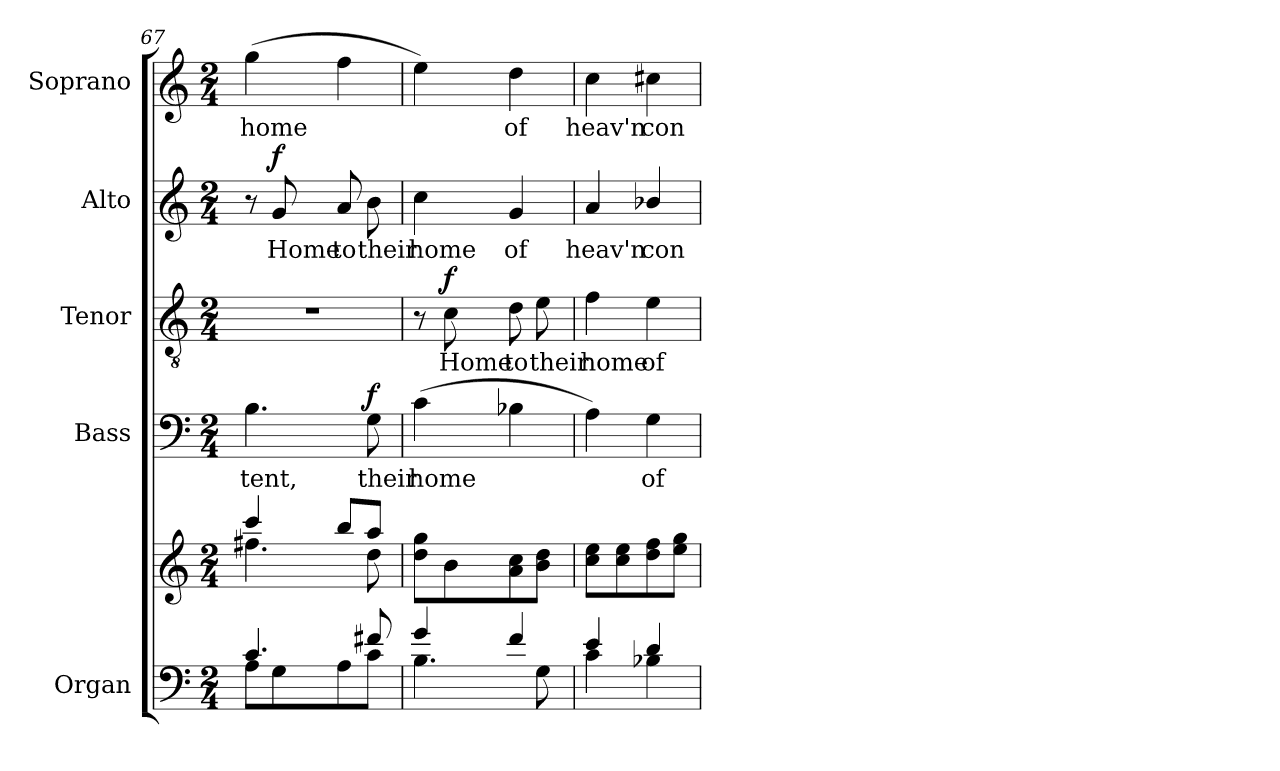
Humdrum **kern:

**kern	**kern	**kern	**text	**dynam	**kern	**text	**dynam	**kern	**text	**dynam	**kern	**text
*part5	*part5	*part4	*part4	*part4	*part3	*part3	*part3	*part2	*part2	*part2	*part1	*part1
*staff6	*staff5	*staff4	*staff4	*staff4	*staff3	*staff3	*staff3	*staff2	*staff2	*staff2	*staff1	*staff1
*I"Organ	*	*I"Bass	*	*	*I"Tenor	*	*	*I"Alto	*	*	*I"Soprano	*
*	*	*I'B	*	*	*I'T	*	*	*I'A	*	*	*I'S	*
*clefF4	*clefG2	*clefF4	*	*	*clefGv2	*	*	*clefG2	*	*	*clefG2	*
*k[]	*k[]	*k[]	*	*	*k[]	*	*	*k[]	*	*	*k[]	*
*C:	*C:	*C:	*	*	*C:	*	*	*C:	*	*	*C:	*
*M2/4	*M2/4	*M2/4	*	*	*M2/4	*	*	*M2/4	*	*	*M2/4	*
=67	=67	=67	=67	=67	=67	=67	=67	=67	=67	=67	=67	=67
*^	*^	*	*	*	*	*	*	*	*	*	*	*
!	!	!	!	!	!LO:LY:b	!	!LO:N:vis=1	!	!	!	!	!	!	!LO:LY:b
4.c/	8A\L	4ccc/	4.ff#X\	4.B	-tent,	.	2r	.	.	8r	.	.	(>4gg	home
!	!	!	!	!	!	!	!	!	!	!	!LO:LY:b	!LO:DY:b	!	!
.	8G\	.	.	.	.	.	.	.	.	8g	Home	f	.	.
!	!	!	!	!	!	!	!	!	!	!	!LO:LY:b	!	!	!
.	8A\	8bb/L	.	.	.	.	.	.	.	8a	to	.	4ff	.
!	!	!	!	!	!LO:LY:b	!LO:DY:b	!	!	!	!	!LO:LY:b	!	!	!
8f#X/	8c\J	8aa/J	8dd\	8G	their	f	.	.	.	8b	their	.	.	.
=68	=68	=68	=68	=68	=68	=68	=68	=68	=68	=68	=68	=68	=68	=68
!	!	!LO:N:vis=1	!	!	!LO:LY:b	!	!	!	!	!	!LO:LY:b	!	!	!
4g/	4.B\	2ryy	8dd\ 8gg\L	(>4c	home	.	8r	.	.	4cc	home	.	4ee)	.
!	!	!	!	!	!	!	!	!LO:LY:b	!LO:DY:b	!	!	!	!	!
.	.	.	8b\	.	.	.	8c	Home	f	.	.	.	.	.
!	!	!	!	!	!	!	!	!LO:LY:b	!	!	!LO:LY:b	!	!	!LO:LY:b
4f/	.	.	8a\ 8cc\	4B-X	.	.	8d	to	.	4g	of	.	4dd	of
!	!	!	!	!	!	!	!	!LO:LY:b	!	!	!	!	!	!
.	8G\	.	8b\ 8dd\J	.	.	.	8e	their	.	.	.	.	.	.
=69	=69	=69	=69	=69	=69	=69	=69	=69	=69	=69	=69	=69	=69	=69
!	!	!LO:N:vis=1	!	!	!	!	!	!LO:LY:b	!	!	!LO:LY:b	!	!	!LO:LY:b
4e/	4c\	2ryy	8cc\ 8ee\L	4A)	.	.	4f	home	.	4a	heav'n	.	4cc	heav'n
.	.	.	8cc\ 8ee\	.	.	.	.	.	.	.	.	.	.	.
!	!	!	!	!	!LO:LY:b	!	!	!LO:LY:b	!	!	!LO:LY:b	!	!	!LO:LY:b
4d/	4B-X\	.	8dd\ 8ff\	4G	of	.	4e	of	.	4b-X/	con-	.	4cc#X	con-
.	.	.	8ee\ 8gg\J	.	.	.	.	.	.	.	.	.	.	.
*v	*v	*	*	*	*	*	*	*	*	*	*	*	*	*
*	*v	*v	*	*	*	*	*	*	*	*	*	*	*
=	=	=	=	=	=	=	=	=	=	=	=	=
*-	*-	*-	*-	*-	*-	*-	*-	*-	*-	*-	*-	*-
